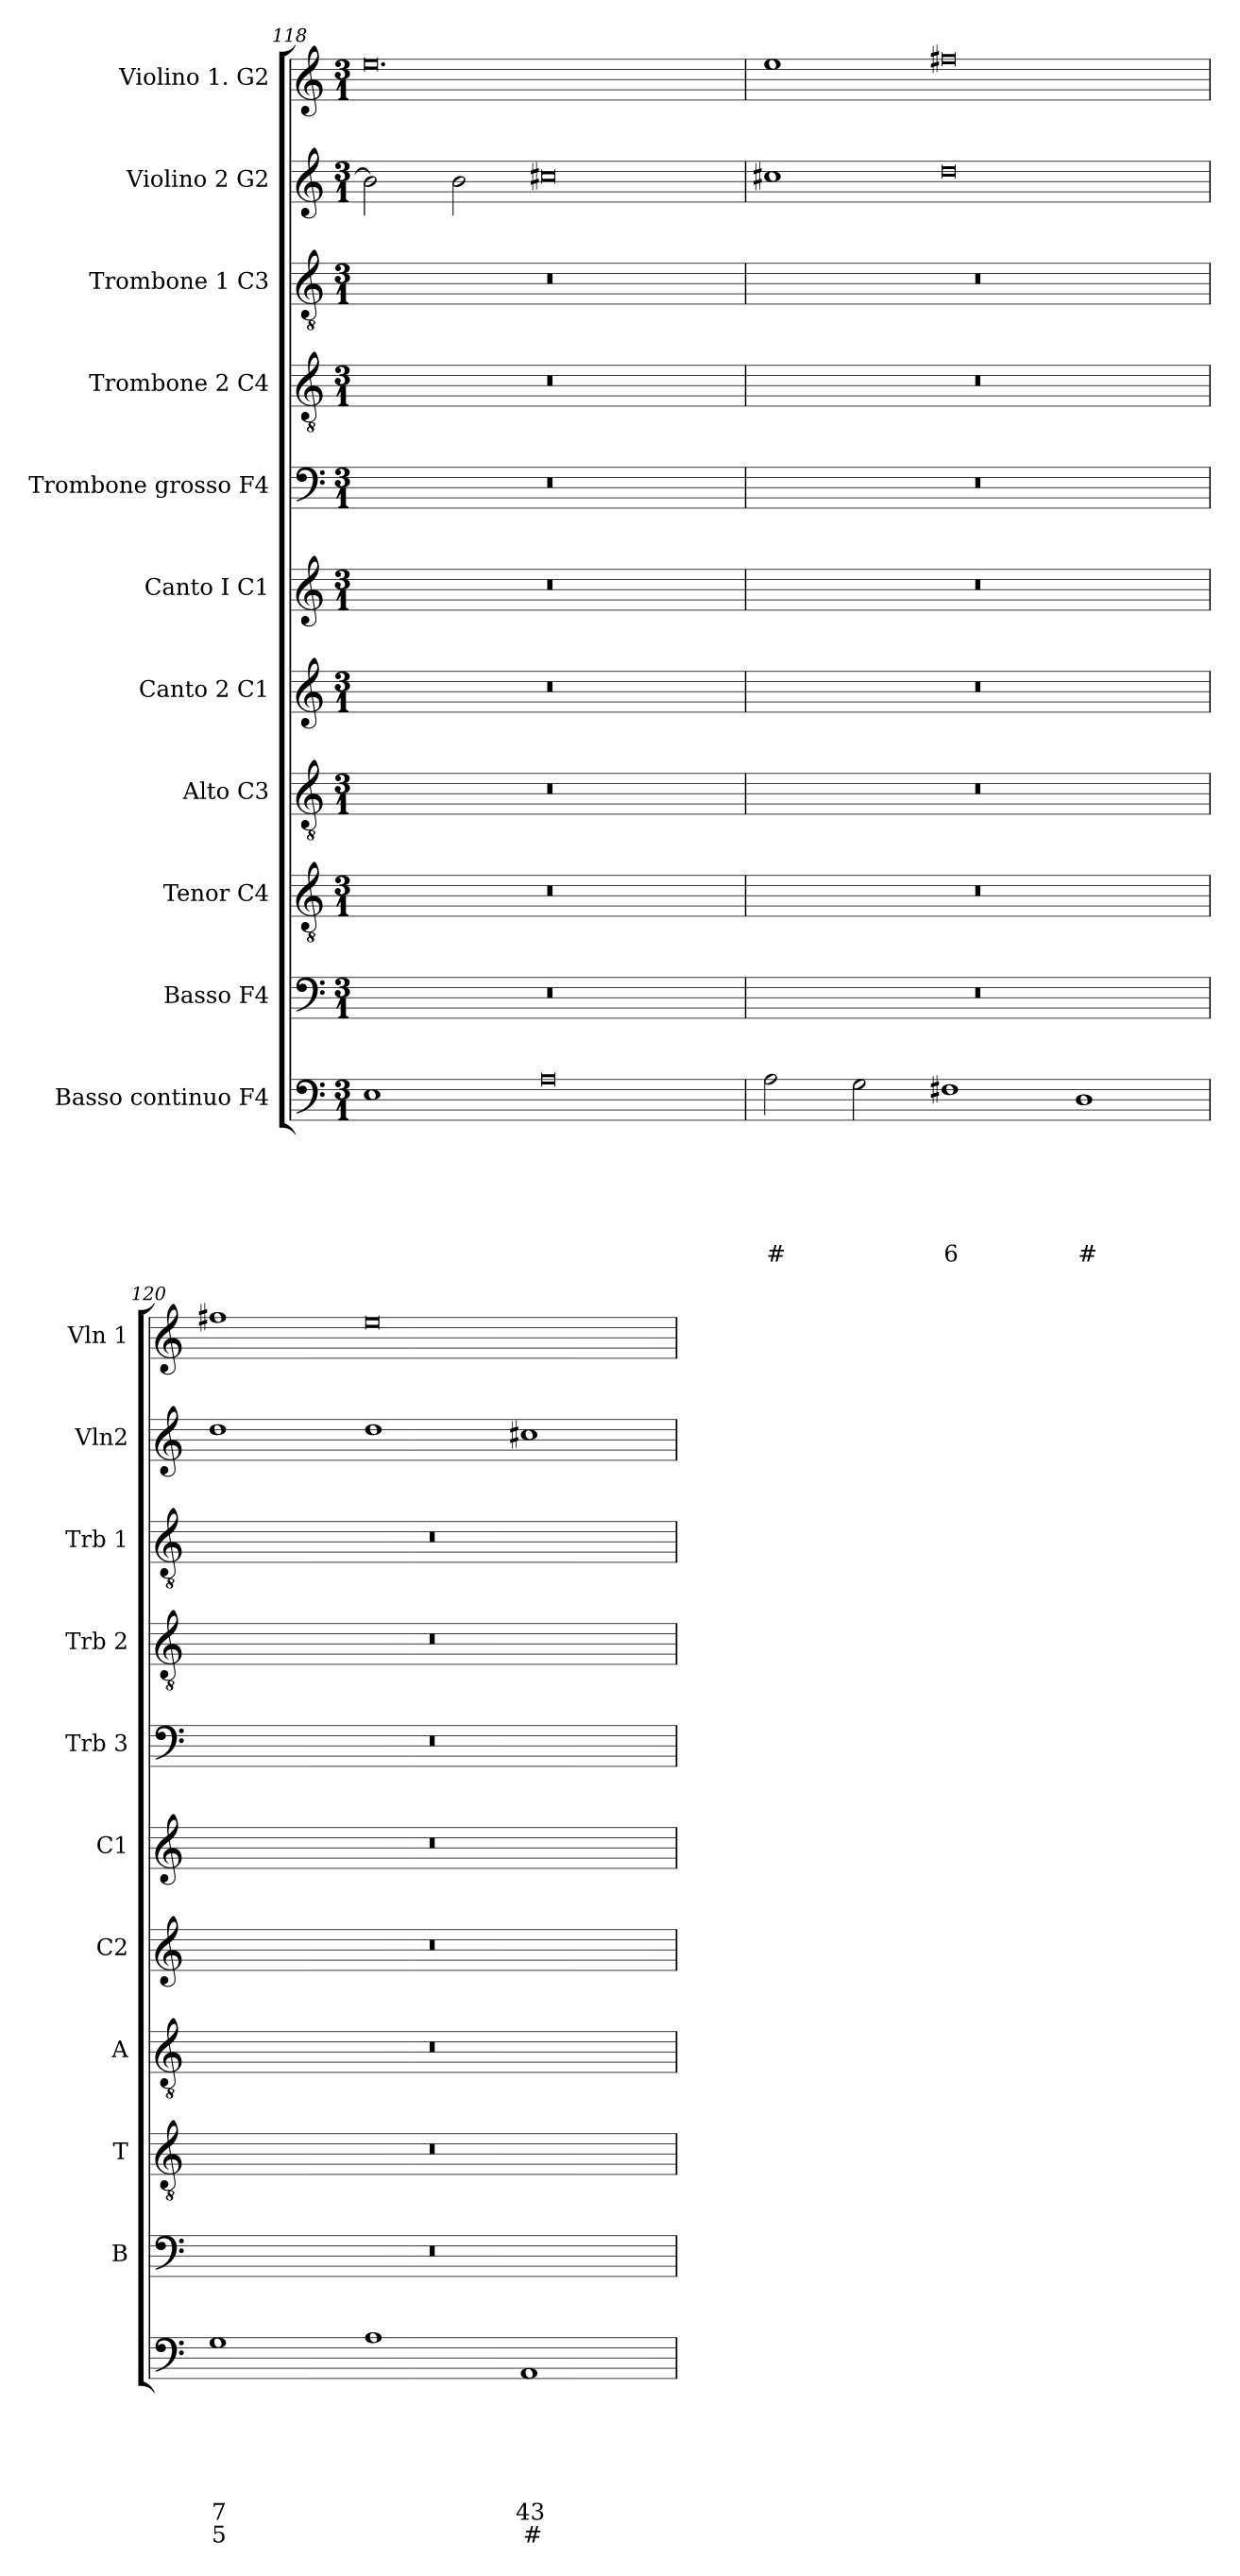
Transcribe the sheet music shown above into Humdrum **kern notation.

**kern	**text	**text	**text	**text	**text	**text	**text	**kern	**kern	**kern	**kern	**kern	**kern	**kern	**kern	**kern	**kern
*part11	*part11	*part11	*part11	*part11	*part11	*part11	*part11	*part10	*part9	*part8	*part7	*part6	*part5	*part4	*part3	*part2	*part1
*staff11	*staff11	*staff11	*staff11	*staff11	*staff11	*staff11	*staff11	*staff10	*staff9	*staff8	*staff7	*staff6	*staff5	*staff4	*staff3	*staff2	*staff1
*I"Basso continuo F4	*	*	*	*	*	*	*	*I"Basso F4	*I"Tenor C4	*I"Alto C3	*I"Canto 2 C1	*I"Canto I C1	*I"Trombone grosso F4	*I"Trombone 2 C4	*I"Trombone 1 C3	*I"Violino 2 G2	*I"Violino 1. G2
*	*	*	*	*	*	*	*	*I'B	*I'T	*I'A	*I'C2	*I'C1	*I'Trb 3	*I'Trb 2	*I'Trb 1	*I'Vln2	*I'Vln 1
*clefF4	*	*	*	*	*	*	*	*clefF4	*clefGv2	*clefGv2	*clefG2	*clefG2	*clefF4	*clefGv2	*clefGv2	*clefG2	*clefG2
*k[]	*	*	*	*	*	*	*	*k[]	*k[]	*k[]	*k[]	*k[]	*k[]	*k[]	*k[]	*k[]	*k[]
*C:	*	*	*	*	*	*	*	*C:	*C:	*C:	*C:	*C:	*C:	*C:	*C:	*C:	*C:
*M3/1	*	*	*	*	*	*	*	*M3/1	*M3/1	*M3/1	*M3/1	*M3/1	*M3/1	*M3/1	*M3/1	*M3/1	*M3/1
=118	=118	=118	=118	=118	=118	=118	=118	=118	=118	=118	=118	=118	=118	=118	=118	=118	=118
1E	.	.	.	.	.	.	.	0.r	0.r	0.r	0.r	0.r	0.r	0.r	0.r	2b\]	0.ee
.	.	.	.	.	.	.	.	.	.	.	.	.	.	.	.	2b\	.
0A	.	.	.	.	.	.	.	.	.	.	.	.	.	.	.	0cc#X	.
!!LO:PB:g=z
=119	=119	=119	=119	=119	=119	=119	=119	=119	=119	=119	=119	=119	=119	=119	=119	=119	=119
!	!	!	!	!	!	!LO:LY:b	!	!	!	!	!	!	!	!	!	!	!
2A\	.	.	.	.	.	#	.	0.r	0.r	0.r	0.r	0.r	0.r	0.r	0.r	1cc#	1ee
2G\	.	.	.	.	.	.	.	.	.	.	.	.	.	.	.	.	.
!	!	!	!	!	!	!LO:LY:b	!	!	!	!	!	!	!	!	!	!	!
1F#X	.	.	.	.	.	6	.	.	.	.	.	.	.	.	.	0dd	0ff#X
!	!	!	!	!	!	!LO:LY:b	!	!	!	!	!	!	!	!	!	!	!
1D	.	.	.	.	.	#	.	.	.	.	.	.	.	.	.	.	.
=120	=120	=120	=120	=120	=120	=120	=120	=120	=120	=120	=120	=120	=120	=120	=120	=120	=120
!	!	!	!	!	!	!LO:LY:b	!LO:LY:b	!	!	!	!	!	!	!	!	!	!
1G	.	.	.	.	.	7	5	0.r	0.r	0.r	0.r	0.r	0.r	0.r	0.r	1dd	1ff#X
1A	.	.	.	.	.	.	.	.	.	.	.	.	.	.	.	1dd	0ee
!	!	!	!	!	!	!LO:LY:b	!LO:LY:b	!	!	!	!	!	!	!	!	!	!
1AA	.	.	.	.	.	43	#	.	.	.	.	.	.	.	.	1cc#X	.
=	=	=	=	=	=	=	=	=	=	=	=	=	=	=	=	=	=
*-	*-	*-	*-	*-	*-	*-	*-	*-	*-	*-	*-	*-	*-	*-	*-	*-	*-
